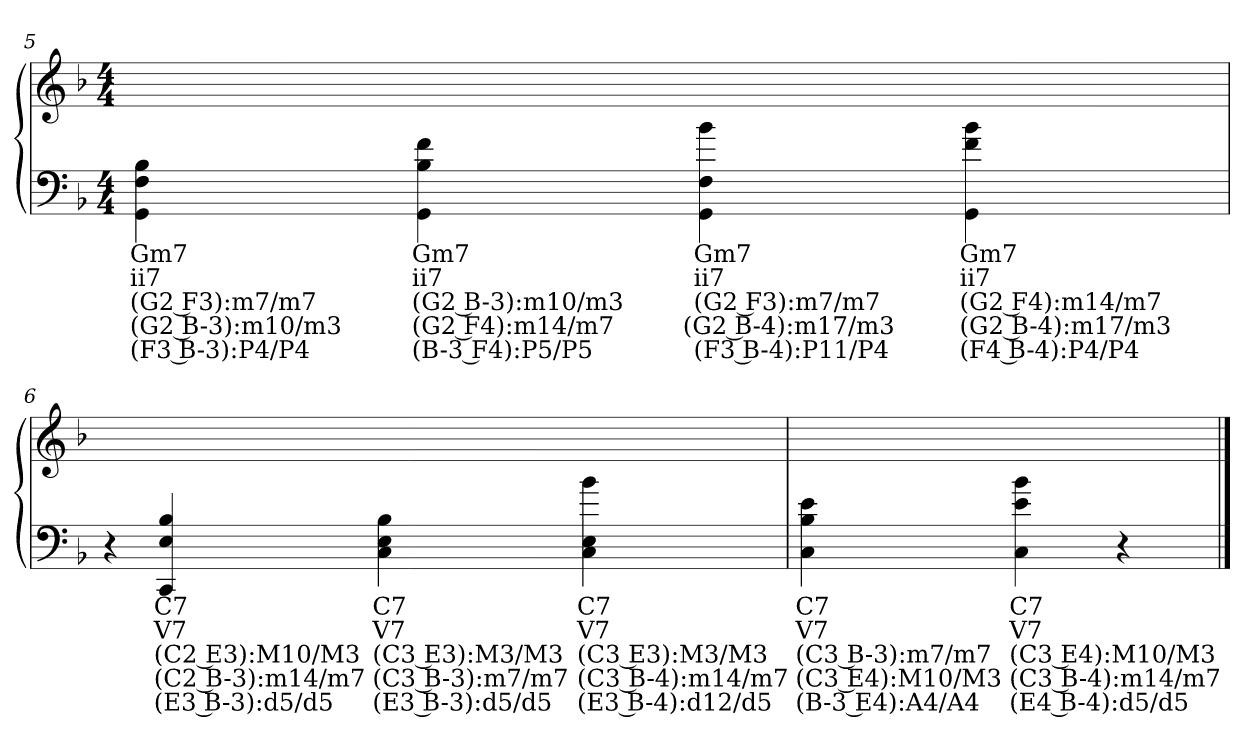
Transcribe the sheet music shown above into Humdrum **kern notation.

**kern	**text	**text	**text	**text	**text	**kern
*part2	*part2	*part2	*part2	*part2	*part2	*part1
*staff2	*staff2	*staff2	*staff2	*staff2	*staff2	*staff1
*clefF4	*	*	*	*	*	*clefG2
*k[b-]	*	*	*	*	*	*k[b-]
*F:	*	*	*	*	*	*F:
*M4/4	*	*	*	*	*	*M4/4
=5	=5	=5	=5	=5	=5	=5
4GG 4F 4B-	Gm7	ii7	(G2 F3):m7/m7	(G2 B-3):m10/m3	(F3 B-3):P4/P4	1ryy
4GG 4B- 4f	Gm7	ii7	(G2 B-3):m10/m3	(G2 F4):m14/m7	(B-3 F4):P5/P5	.
4GG 4F 4b-	Gm7	ii7	(G2 F3):m7/m7	(G2 B-4):m17/m3	(F3 B-4):P11/P4	.
4GG 4f 4b-	Gm7	ii7	(G2 F4):m14/m7	(G2 B-4):m17/m3	(F4 B-4):P4/P4	.
=6	=6	=6	=6	=6	=6	=6
4r	.	.	.	.	.	1ryy
4CC 4E 4B-	C7	V7	(C2 E3):M10/M3	(C2 B-3):m14/m7	(E3 B-3):d5/d5	.
4C 4E 4B-	C7	V7	(C3 E3):M3/M3	(C3 B-3):m7/m7	(E3 B-3):d5/d5	.
4C 4E 4b-	C7	V7	(C3 E3):M3/M3	(C3 B-4):m14/m7	(E3 B-4):d12/d5	.
=7	=7	=7	=7	=7	=7	=7
4C 4B- 4e	C7	V7	(C3 B-3):m7/m7	(C3 E4):M10/M3	(B-3 E4):A4/A4	2.ryy
4C 4e 4b-	C7	V7	(C3 E4):M10/M3	(C3 B-4):m14/m7	(E4 B-4):d5/d5	.
4r	.	.	.	.	.	.
==	==	==	==	==	==	==
*-	*-	*-	*-	*-	*-	*-
